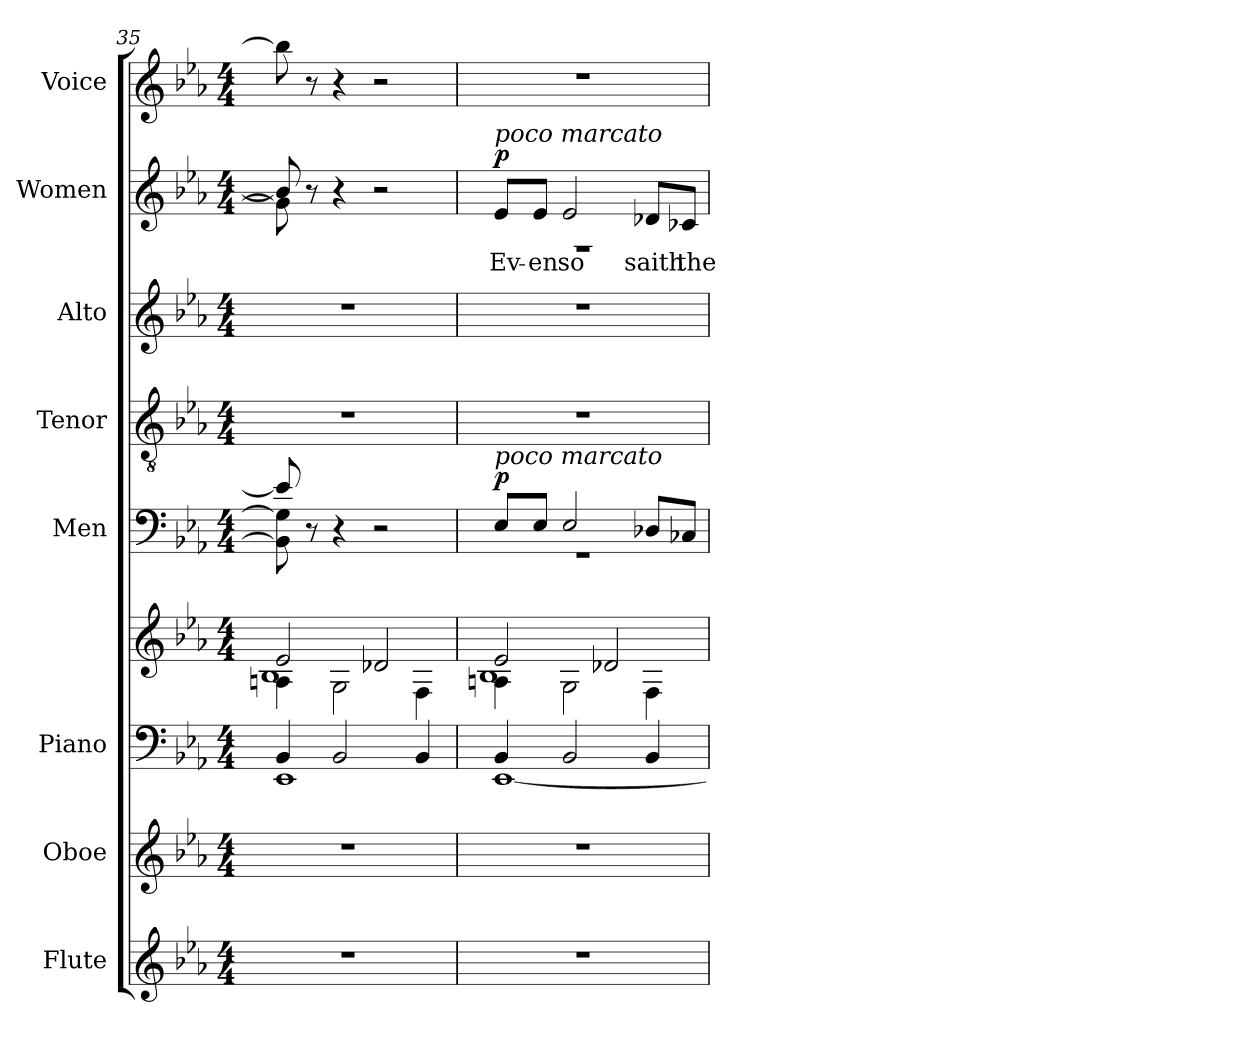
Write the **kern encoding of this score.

**kern	**kern	**kern	**kern	**kern	**dynam	**kern	**kern	**kern	**text	**dynam	**kern
*part8	*part7	*part6	*part6	*part5	*part5	*part4	*part3	*part2	*part2	*part2	*part1
*staff9	*staff8	*staff7	*staff6	*staff5	*staff5	*staff4	*staff3	*staff2	*staff2	*staff2	*staff1
*I"Flute	*I"Oboe	*I"Piano	*	*I"Men	*	*I"Tenor	*I"Alto	*I"Women	*	*	*I"Voice
*I'Fl	*I'Ob	*I'Pno.	*	*I'M.	*	*I'T.	*I'A.	*I'W.	*	*	*I'Vo.
*clefG2	*clefG2	*clefF4	*clefG2	*clefF4	*	*clefGv2	*clefG2	*clefG2	*	*	*clefG2
*k[b-e-a-]	*k[b-e-a-]	*k[b-e-a-]	*k[b-e-a-]	*k[b-e-a-]	*	*k[b-e-a-]	*k[b-e-a-]	*k[b-e-a-]	*	*	*k[b-e-a-]
*M4/4	*M4/4	*M4/4	*M4/4	*M4/4	*	*M4/4	*M4/4	*M4/4	*	*	*M4/4
=35	=35	=35	=35	=35	=35	=35	=35	=35	=35	=35	=35
*	*	*^	*^	*^	*	*	*	*^	*	*	*
*	*	*	*	*	*^	*	*	*	*	*	*	*	*	*	*
1r	1r	4BB-/	1EE-	2e-/	4An\	1B-	8e-/]	8BB-\] 8G\]	.	1r	1r	8b-/]	8g\]	.	.	8bb-\]
.	.	.	.	.	.	.	8r	8ryy	.	.	.	8r	8ryy	.	.	8r
.	.	2BB-/	.	.	2G\	.	4r	4ryy	.	.	.	4r	4ryy	.	.	4r
.	.	.	.	2d-X/	.	.	2r	2ryy	.	.	.	2r	2ryy	.	.	2r
.	.	4BB-/	.	.	4F\	.	.	.	.	.	.	.	.	.	.	.
=36	=36	=36	=36	=36	=36	=36	=36	=36	=36	=36	=36	=36	=36	=36	=36	=36
!	!	!	!	!	!	!	!	!	!	!	!	!LO:TX:a:i:t=poco marcato	!	!	!	!
!	!	!	!	!	!	!	!LO:TX:a:i:t=poco marcato	!	!	!	!	!	!	!	!	!
!	!	!	!	!	!	!	!	!	!LO:DY:a	!	!	!	!	!LO:LY:b	!LO:DY:a	!
1r	1r	4BB-/	[1EE-	2e-/	4An\	1B-	8E-/L	1r	p	1r	1r	8e-/L	1r	Ev-	p	1r
!	!	!	!	!	!	!	!	!	!	!	!	!	!	!LO:LY:b	!	!
.	.	.	.	.	.	.	8E-/J	.	.	.	.	8e-/J	.	-en	.	.
!	!	!	!	!	!	!	!	!	!	!	!	!	!	!LO:LY:b	!	!
.	.	2BB-/	.	.	2G\	.	2E-/	.	.	.	.	2e-/	.	so	.	.
.	.	.	.	2d-X/	.	.	.	.	.	.	.	.	.	.	.	.
!	!	!	!	!	!	!	!	!	!	!	!	!	!	!LO:LY:b	!	!
.	.	4BB-/	.	.	4F\	.	8D-X/L	.	.	.	.	8d-X/L	.	saith	.	.
!	!	!	!	!	!	!	!	!	!	!	!	!	!	!LO:LY:b	!	!
.	.	.	.	.	.	.	8C-X/J	.	.	.	.	8c-X/J	.	the	.	.
*	*	*v	*v	*	*	*	*v	*v	*	*	*	*v	*v	*	*	*
*	*	*	*v	*v	*v	*	*	*	*	*	*	*	*
=	=	=	=	=	=	=	=	=	=	=	=
*-	*-	*-	*-	*-	*-	*-	*-	*-	*-	*-	*-
